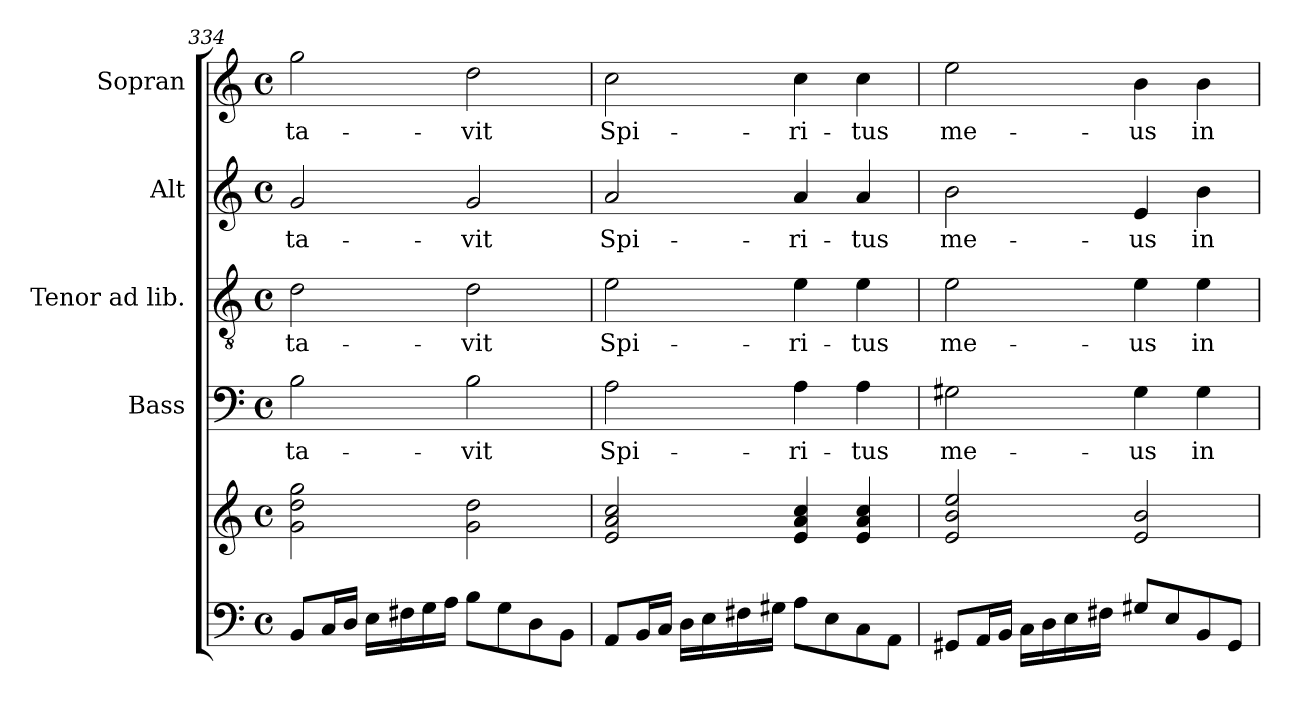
**kern	**kern	**kern	**text	**kern	**text	**kern	**text	**kern	**text
*part5	*part5	*part4	*part4	*part3	*part3	*part2	*part2	*part1	*part1
*staff6	*staff5	*staff4	*staff4	*staff3	*staff3	*staff2	*staff2	*staff1	*staff1
*	*	*I"Bass	*	*I"Tenor ad lib.	*	*I"Alt	*	*I"Sopran	*
*	*	*I'B.	*	*I'T.	*	*I'A.	*	*I'S.	*
*clefF4	*clefG2	*clefF4	*	*clefGv2	*	*clefG2	*	*clefG2	*
*k[]	*k[]	*k[]	*	*k[]	*	*k[]	*	*k[]	*
*C:	*C:	*C:	*	*C:	*	*C:	*	*C:	*
*M4/4	*M4/4	*M4/4	*	*M4/4	*	*M4/4	*	*M4/4	*
*met(c)	*met(c)	*met(c)	*	*met(c)	*	*met(c)	*	*met(c)	*
=334	=334	=334	=334	=334	=334	=334	=334	=334	=334
!	!	!	!LO:LY:b	!	!LO:LY:b	!	!LO:LY:b	!	!LO:LY:b
8BB/L	2g\ 2dd\ 2gg\	2B\	-ta-	2d\	-ta-	2g/	-ta-	2gg\	-ta-
16C/L	.	.	.	.	.	.	.	.	.
16D/JJ	.	.	.	.	.	.	.	.	.
16E\LL	.	.	.	.	.	.	.	.	.
16F#X\	.	.	.	.	.	.	.	.	.
16G\	.	.	.	.	.	.	.	.	.
16A\JJ	.	.	.	.	.	.	.	.	.
!	!	!	!LO:LY:b	!	!LO:LY:b	!	!LO:LY:b	!	!LO:LY:b
8B\L	2g\ 2dd\	2B\	-vit	2d\	-vit	2g/	-vit	2dd\	-vit
8G\	.	.	.	.	.	.	.	.	.
8D\	.	.	.	.	.	.	.	.	.
8BB\J	.	.	.	.	.	.	.	.	.
=335	=335	=335	=335	=335	=335	=335	=335	=335	=335
!	!	!	!LO:LY:b	!	!LO:LY:b	!	!LO:LY:b	!	!LO:LY:b
8AA/L	2e/ 2a/ 2cc/	2A\	Spi-	2e\	Spi-	2a/	Spi-	2cc\	Spi-
16BB/L	.	.	.	.	.	.	.	.	.
16C/JJ	.	.	.	.	.	.	.	.	.
16D\LL	.	.	.	.	.	.	.	.	.
16E\	.	.	.	.	.	.	.	.	.
16F#X\	.	.	.	.	.	.	.	.	.
16G#X\JJ	.	.	.	.	.	.	.	.	.
!	!	!	!LO:LY:b	!	!LO:LY:b	!	!LO:LY:b	!	!LO:LY:b
8A\L	4e/ 4a/ 4cc/	4A\	-ri-	4e\	-ri-	4a/	-ri-	4cc\	-ri-
8E\	.	.	.	.	.	.	.	.	.
!	!	!	!LO:LY:b	!	!LO:LY:b	!	!LO:LY:b	!	!LO:LY:b
8C\	4e/ 4a/ 4cc/	4A\	-tus	4e\	-tus	4a/	-tus	4cc\	-tus
8AA\J	.	.	.	.	.	.	.	.	.
=336	=336	=336	=336	=336	=336	=336	=336	=336	=336
!	!	!	!LO:LY:b	!	!LO:LY:b	!	!LO:LY:b	!	!LO:LY:b
8GG#X/L	2e/ 2b/ 2ee/	2G#X\	me-	2e\	me-	2b\	me-	2ee\	me-
16AA/L	.	.	.	.	.	.	.	.	.
16BB/JJ	.	.	.	.	.	.	.	.	.
16C\LL	.	.	.	.	.	.	.	.	.
16D\	.	.	.	.	.	.	.	.	.
16E\	.	.	.	.	.	.	.	.	.
16F#X\JJ	.	.	.	.	.	.	.	.	.
!	!	!	!LO:LY:b	!	!LO:LY:b	!	!LO:LY:b	!	!LO:LY:b
8G#X/L	2e/ 2b/	4G#\	-us	4e\	-us	4e/	-us	4b\	-us
8E/	.	.	.	.	.	.	.	.	.
!	!	!	!LO:LY:b	!	!LO:LY:b	!	!LO:LY:b	!	!LO:LY:b
8BB/	.	4G#\	in	4e\	in	4b\	in	4b\	in
8GG#/J	.	.	.	.	.	.	.	.	.
=	=	=	=	=	=	=	=	=	=
*-	*-	*-	*-	*-	*-	*-	*-	*-	*-
